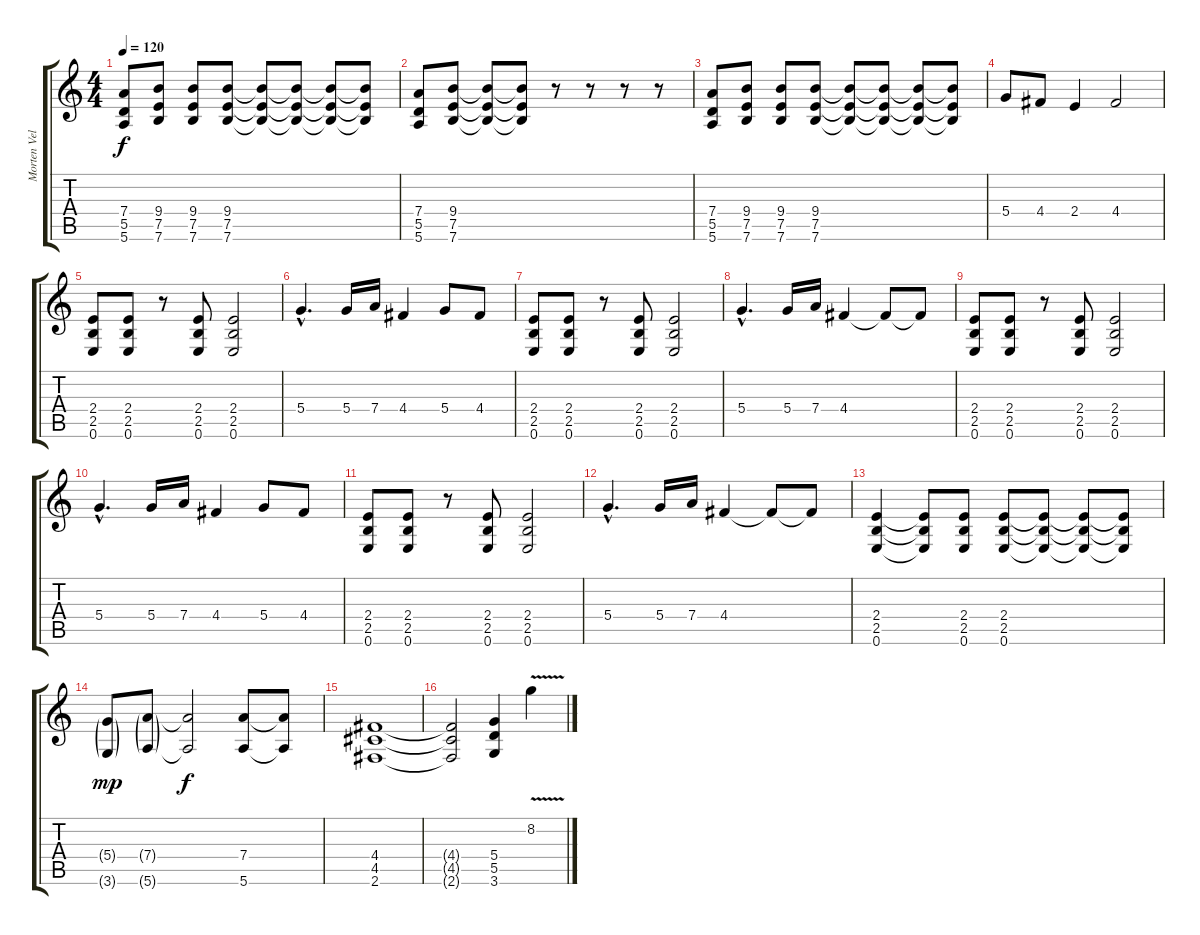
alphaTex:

\track ("Morten Veland" "Morten Vel") {instrument distortionguitar}
\staff {score tabs}
\tuning (E4 B3 G3 D3 A2 E2) {hide}
\ts (4 4)
\tempo 120
\clef g2
\ks c
(7.4 5.5 5.6).8{dy f} (9.4 7.5 7.6).8 (9.4 7.5 7.6).8 (9.4 7.5 7.6).8 (9.4{t} 7.5{t} 7.6{t}).8 (9.4{t} 7.5{t} 7.6{t}).8 (9.4{t} 7.5{t} 7.6{t}).8 (9.4{t} 7.5{t} 7.6{t}).8 |
(7.4 5.5 5.6).8 (9.4 7.5 7.6).8 (9.4{t} 7.5{t} 7.6{t}).8 (9.4{t} 7.5{t} 7.6{t}).8 r.8 r.8 r.8 r.8 |
(7.4 5.5 5.6).8 (9.4 7.5 7.6).8 (9.4 7.5 7.6).8 (9.4 7.5 7.6).8 (9.4{t} 7.5{t} 7.6{t}).8 (9.4{t} 7.5{t} 7.6{t}).8 (9.4{t} 7.5{t} 7.6{t}).8 (9.4{t} 7.5{t} 7.6{t}).8 |
5.4.8 4.4.8 2.4.4 4.4.2 |
(2.4 2.5 0.6).8 (2.4 2.5 0.6).8 r.8 (2.4 2.5 0.6).8 (2.4 2.5 0.6).2 |
5.4{hac}.4{d} 5.4.16 7.4.16 4.4.4 5.4.8 4.4.8 |
(2.4 2.5 0.6).8 (2.4 2.5 0.6).8 r.8 (2.4 2.5 0.6).8 (2.4 2.5 0.6).2 |
5.4{hac}.4{d} 5.4.16 7.4.16 4.4.4 4.4{t}.8 4.4{t}.8 |
(2.4 2.5 0.6).8 (2.4 2.5 0.6).8 r.8 (2.4 2.5 0.6).8 (2.4 2.5 0.6).2 |
5.4{hac}.4{d} 5.4.16 7.4.16 4.4.4 5.4.8 4.4.8 |
(2.4 2.5 0.6).8 (2.4 2.5 0.6).8 r.8 (2.4 2.5 0.6).8 (2.4 2.5 0.6).2 |
5.4{hac}.4{d} 5.4.16 7.4.16 4.4.4 4.4{t}.8 4.4{t}.8 |
(2.4 2.5 0.6).4 (2.4{t} 2.5{t} 0.6{t}).8 (2.4 2.5 0.6).8 (2.4 2.5 0.6).8 (2.4{t} 2.5{t} 0.6{t}).8 (2.4{t} 2.5{t} 0.6{t}).8 (2.4{t} 2.5{t} 0.6{t}).8 |
(5.4{g} 3.6{g}).8{dy mp} (7.4{g} 5.6{g}).8 (7.4{t} 5.6{t}).2{dy f} (7.4 5.6).8 (7.4{t} 5.6{t}).8 |
(4.4 4.5 2.6).1 |
(4.4{t} 4.5{t} 2.6{t}).2 (5.4 5.5 3.6).4 8.2{v}.4
